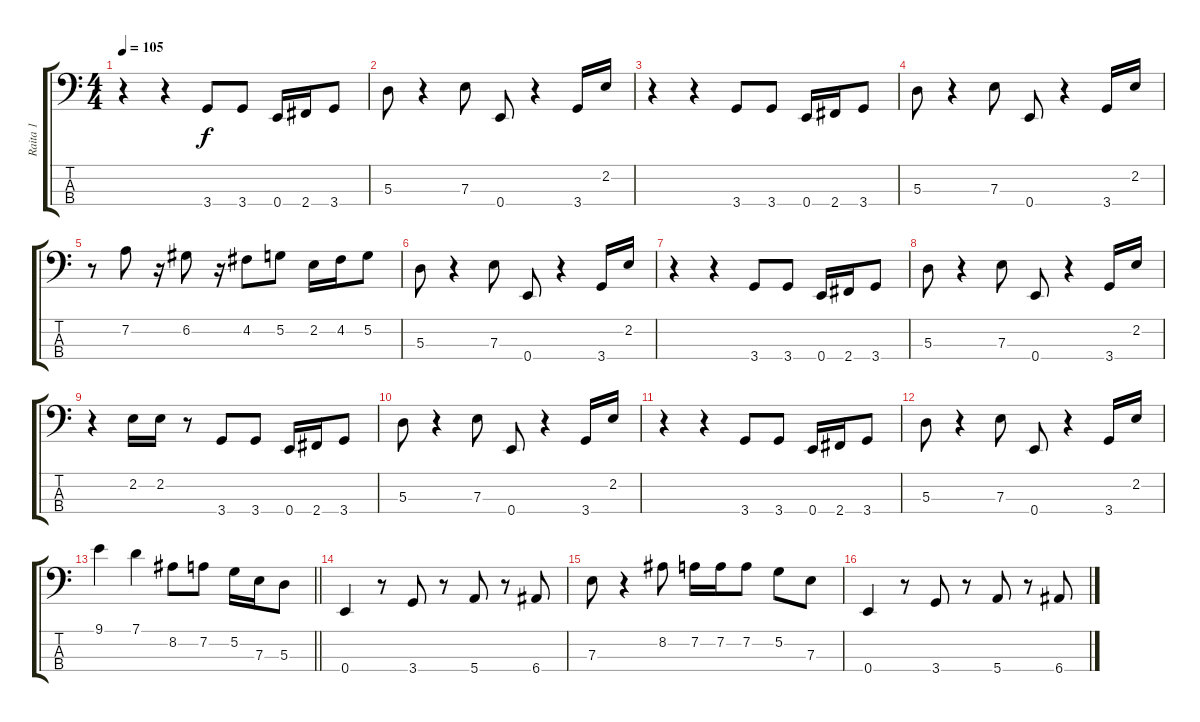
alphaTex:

\track ("Raita 1" "Raita 1") {instrument electricbassfinger}
\staff {score tabs}
\tuning (G2 D2 A1 E1) {hide}
\ts (4 4)
\tempo 105
\clef f4
\ks c
r.4{dy f} r.4 3.4.8 3.4.8 0.4.16 2.4.16 3.4.8 |
5.3.8 r.4 7.3.8 0.4.8 r.4 3.4.16 2.2.16 |
r.4 r.4 3.4.8 3.4.8 0.4.16 2.4.16 3.4.8 |
5.3.8 r.4 7.3.8 0.4.8 r.4 3.4.16 2.2.16 |
r.8 7.2.8 r.16 6.2.8 r.16 4.2.8 5.2.8 2.2.16 4.2.16 5.2.8 |
5.3.8 r.4 7.3.8 0.4.8 r.4 3.4.16 2.2.16 |
r.4 r.4 3.4.8 3.4.8 0.4.16 2.4.16 3.4.8 |
5.3.8 r.4 7.3.8 0.4.8 r.4 3.4.16 2.2.16 |
r.4 2.2.16 2.2.16 r.8 3.4.8 3.4.8 0.4.16 2.4.16 3.4.8 |
5.3.8 r.4 7.3.8 0.4.8 r.4 3.4.16 2.2.16 |
r.4 r.4 3.4.8 3.4.8 0.4.16 2.4.16 3.4.8 |
5.3.8 r.4 7.3.8 0.4.8 r.4 3.4.16 2.2.16 |
\barLineRight lightlight
9.1.4 7.1.4 8.2.8 7.2.8 5.2.16 7.3.16 5.3.8 |
0.4.4 r.8 3.4.8 r.8 5.4.8 r.8 6.4.8 |
7.3.8 r.4 8.2.8 7.2.16 7.2.16 7.2.8 5.2.8 7.3.8 |
0.4.4 r.8 3.4.8 r.8 5.4.8 r.8 6.4.8
